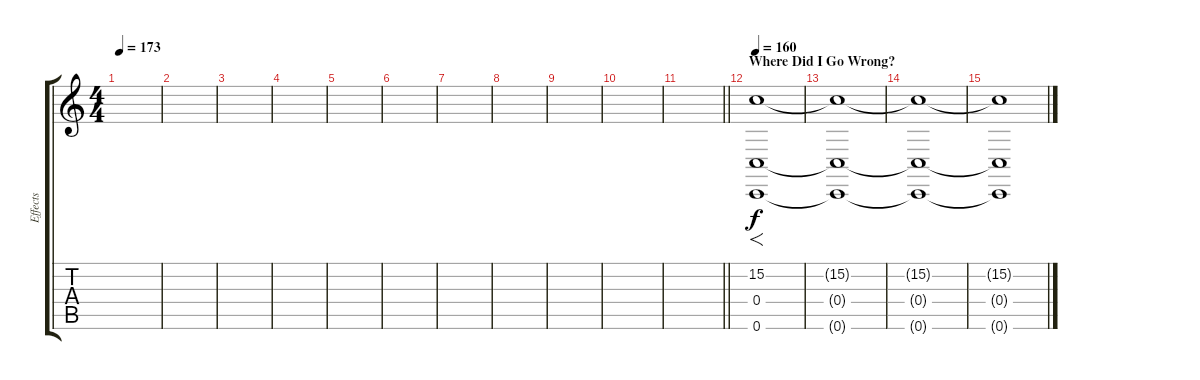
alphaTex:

\track ("Effects" "Effects") {instrument guitarfretnoise}
\staff {score tabs}
\tuning (D4 A3 F3 C3 G2 C2) {hide}
\ts (4 4)
\tempo 173
\clef g2
\ks c
|
|
|
|
|
|
|
|
|
|
\barLineRight lightlight
|
\section ("" "Where Did I Go Wrong?")
\tempo 160
(15.2 0.4 0.6).1{f instrument stringensemble1} |
(15.2{t} 0.4{t} 0.6{t}).1 |
(15.2{t} 0.4{t} 0.6{t}).1 |
(15.2{t} 0.4{t} 0.6{t}).1
